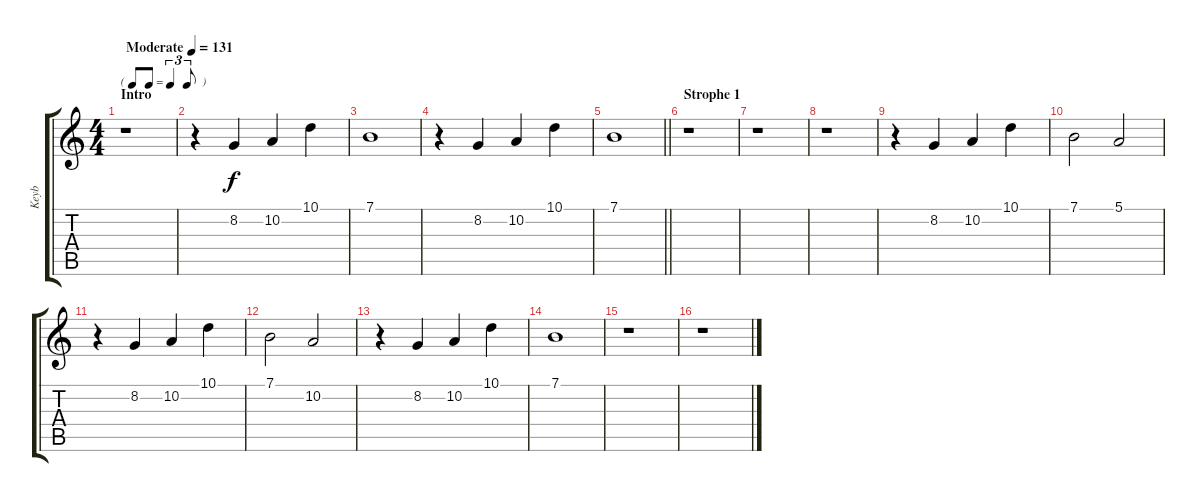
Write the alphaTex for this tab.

\track ("Keyb" "Keyb") {instrument tangoaccordion}
\staff {score tabs}
\tuning (E4 B3 G3 D3 A2 E2) {hide}
\ts (4 4)
\tf triplet8th
\section ("" "Intro")
\tempo (131 "Moderate")
\clef g2
\ks c
r.1{dy f instrument tangoaccordion} |
r.4 8.2.4 10.2.4 10.1.4 |
7.1.1 |
r.4 8.2.4 10.2.4 10.1.4 |
\barLineRight lightlight
7.1.1 |
\section ("" "Strophe 1")
r.1 |
r.1 |
r.1 |
r.4 8.2.4 10.2.4 10.1.4 |
7.1.2 5.1.2 |
r.4 8.2.4 10.2.4 10.1.4 |
7.1.2 10.2.2 |
r.4 8.2.4 10.2.4 10.1.4 |
7.1.1 |
r.1 |
r.1
